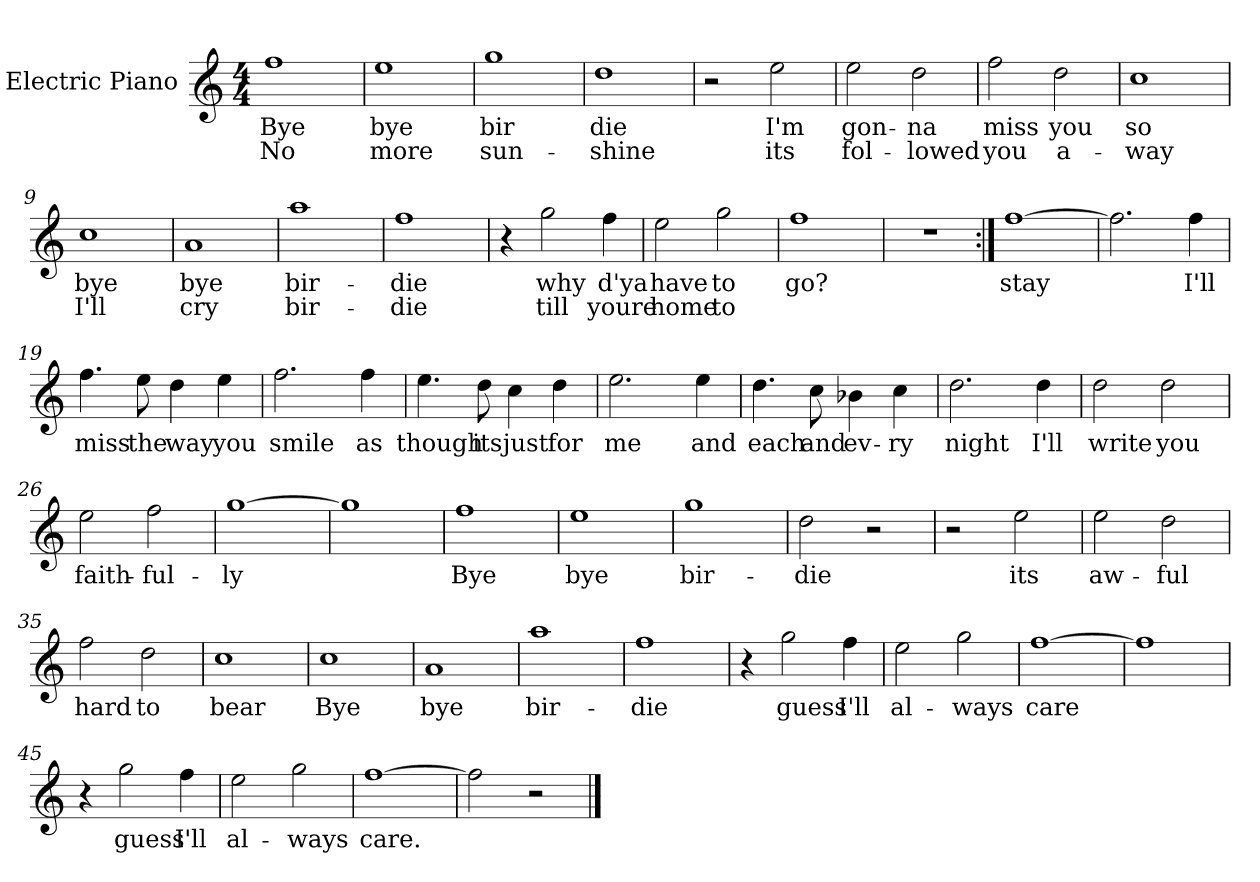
**kern	**text	**text
*part1	*part1	*part1
*staff1	*staff1	*staff1
*I"Electric Piano	*	*
*I'E.Pno	*	*
*clefG2	*	*
*k[]	*	*
*C:	*	*
*M4/4	*	*
=1	=1	=1
1ff	Bye	No
=2	=2	=2
1ee	bye	more
=3	=3	=3
1gg	bir	sun-
=4	=4	=4
1dd	die	-shine
=5	=5	=5
2r	.	.
2ee\	I'm	its
=6	=6	=6
2ee\	gon-	fol-
2dd\	-na	-lowed
=7	=7	=7
2ff\	miss	you
2dd\	you	a-
=8	=8	=8
1cc	so	-way
=9	=9	=9
1cc	bye	I'll
!!LO:LB:g=z
=10	=10	=10
1a	bye	cry
=11	=11	=11
1aa	bir-	bir-
=12	=12	=12
1ff	-die	-die
=13	=13	=13
4r	.	.
2gg\	why	till
4ff\	d'ya	youre
=14	=14	=14
2ee\	have	home
2gg\	to	to
=15	=15	=15
1ff	go?	.
=16	=16	=16
1r	.	.
=17:|!	=17:|!	=17:|!
[1ff	stay	.
=18	=18	=18
2.ff\]	.	.
4ff\	I'll	.
!!LO:LB:g=z
=19	=19	=19
4.ff\	miss	.
8ee\	the	.
4dd\	way	.
4ee\	you	.
=20	=20	=20
2.ff\	smile	.
4ff\	as	.
=21	=21	=21
4.ee\	though	.
8dd\	its	.
4cc\	just	.
4dd\	for	.
=22	=22	=22
2.ee\	me	.
4ee\	and	.
=23	=23	=23
4.dd\	each	.
8cc\	and	.
4b-X\	ev-	.
4cc\	-ry	.
!!LO:LB:g=z
=24	=24	=24
2.dd\	night	.
4dd\	I'll	.
=25	=25	=25
2dd\	write	.
2dd\	you	.
=26	=26	=26
2ee\	faith-	.
2ff\	ful-	.
=27	=27	=27
[1gg	-ly	.
=28	=28	=28
1gg]	.	.
=29	=29	=29
1ff	Bye	.
=30	=30	=30
1ee	bye	.
=31	=31	=31
1gg	bir-	.
=32	=32	=32
2dd\	-die	.
2r	.	.
=33	=33	=33
2r	.	.
2ee\	its	.
!!LO:LB:g=z
=34	=34	=34
2ee\	aw-	.
2dd\	-ful	.
=35	=35	=35
2ff\	hard	.
2dd\	to	.
=36	=36	=36
1cc	bear	.
=37	=37	=37
1cc	Bye	.
=38	=38	=38
1a	bye	.
=39	=39	=39
1aa	bir-	.
=40	=40	=40
1ff	-die	.
=41	=41	=41
4r	.	.
2gg\	guess	.
4ff\	I'll	.
=42	=42	=42
2ee\	al-	.
2gg\	-ways	.
=43	=43	=43
[1ff	care	.
!!LO:LB:g=z
=44	=44	=44
1ff]	.	.
=45	=45	=45
4r	.	.
2gg\	guess	.
4ff\	I'll	.
=46	=46	=46
2ee\	al-	.
2gg\	-ways	.
=47	=47	=47
[1ff	care.	.
=48	=48	=48
2ff\]	.	.
2r	.	.
==	==	==
*-	*-	*-
